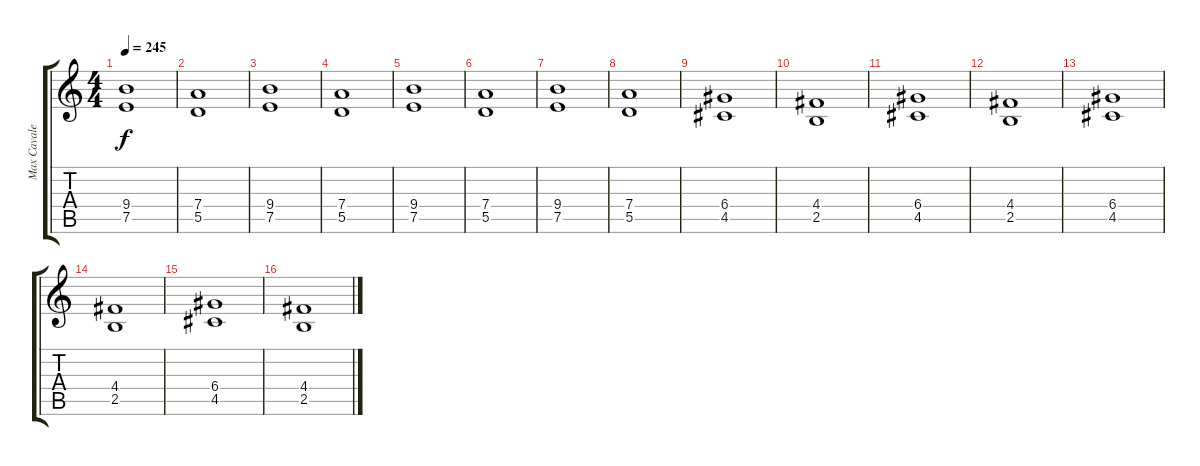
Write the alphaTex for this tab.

\track ("Max Cavalera" "Max Cavale") {instrument distortionguitar}
\staff {score tabs}
\tuning (E4 B3 G3 D3 A2 E2) {hide}
\ts (4 4)
\tempo 245
\clef g2
\ks c
(9.4 7.5).1{dy f volume 10} |
(7.4 5.5).1 |
(9.4 7.5).1 |
(7.4 5.5).1 |
(9.4 7.5).1 |
(7.4 5.5).1 |
(9.4 7.5).1 |
(7.4 5.5).1 |
(6.4 4.5).1 |
(4.4 2.5).1 |
(6.4 4.5).1 |
(4.4 2.5).1 |
(6.4 4.5).1 |
(4.4 2.5).1 |
(6.4 4.5).1 |
(4.4 2.5).1
